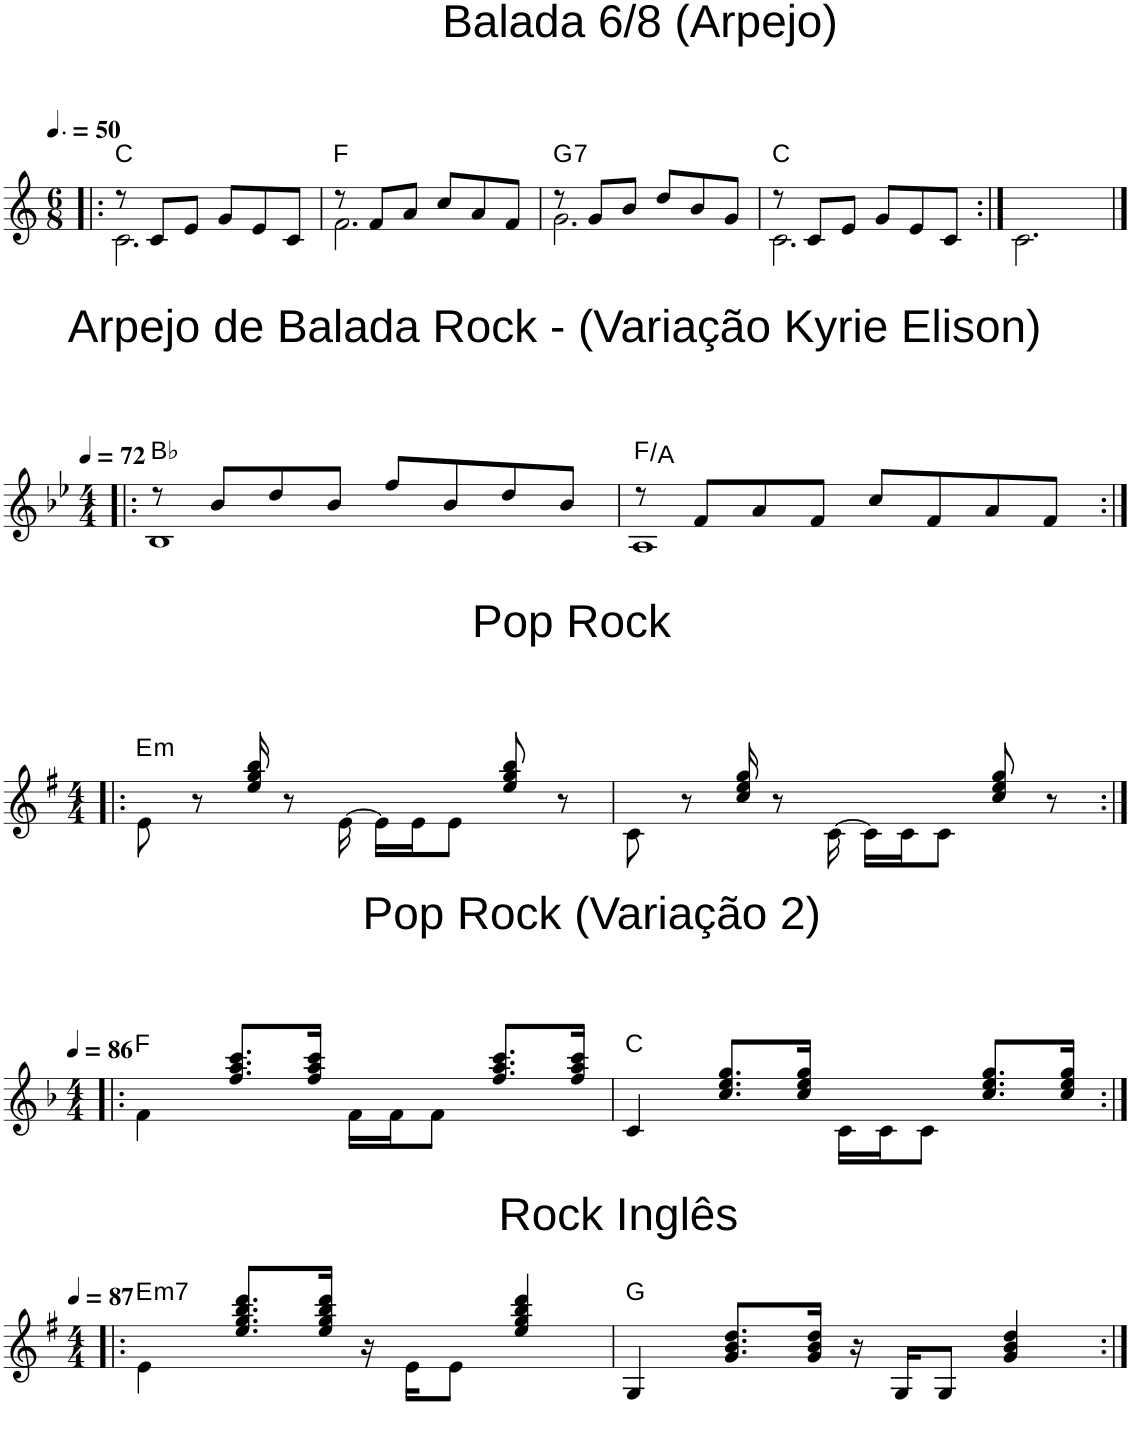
**kern	**harte
*part1	*part1
*staff1	*
*I"Piano	*
*I'Pno	*
!!LO:PB:g=z
*clefG2	*
*k[]	*
*M6/8	*
*MM75	*
=1!|:	=1!|:
*^	*
!LO:TX:a:t=Balada 6/8 (Arpejo)	!	!
8r	2.c\	C:maj
8c/L	.	.
8e/J	.	.
8g/L	.	.
8e/	.	.
8c/J	.	.
=2	=2	=2
8r	2.f\	F:maj
8f/L	.	.
8a/J	.	.
8cc/L	.	.
8a/	.	.
8f/J	.	.
=3	=3	=3
!	!	!LO:H:kt=7
8r	2.g\	G:7
8g/L	.	.
8b/J	.	.
8dd/L	.	.
8b/	.	.
8g/J	.	.
=4	=4	=4
8r	2.c\	C:maj
8c/L	.	.
8e/J	.	.
8g/L	.	.
8e/	.	.
8c/J	.	.
*v	*v	*
=5:|!	=5:|!
2.c\	.
!!LO:LB:g=z
=1|!:	=1|!:
*k[b-e-]	*
*M4/4	*
*MM72	*
*^	*
!LO:TX:a:t=Arpejo de Balada Rock - (Variação Kyrie Elison)	!	!
8r	1B-	Bb:maj
8b-/L	.	.
8dd/	.	.
8b-/J	.	.
8ff/L	.	.
8b-/	.	.
8dd/	.	.
8b-/J	.	.
=2	=2	=2
8r	1A	F:maj/3
8f/L	.	.
8a/	.	.
8f/J	.	.
8cc/L	.	.
8f/	.	.
8a/	.	.
8f/J	.	.
*v	*v	*
!!LO:LB:g=z
=1:|!|:	=1:|!|:
*k[f#]	*
*M4/4	*
!LO:TX:a:t=Pop Rock	!
!	!LO:H:kt=m
8e\	E:min
8r	.
16ee/ 16gg/ 16bb/	.
8r	.
[16e\	.
16e\LL]	.
16e\J	.
8e\J	.
8ee/ 8gg/ 8bb/	.
8r	.
=2	=2
8c\	.
8r	.
16cc/ 16ee/ 16gg/	.
8r	.
[16c\	.
16c\LL]	.
16c\J	.
8c\J	.
8cc/ 8ee/ 8gg/	.
8r	.
!!LO:LB:g=z
=1:|!|:	=1:|!|:
*k[b-]	*
*M4/4	*
*MM86	*
!LO:TX:a:t=Pop Rock (Variação 2)	!
4f\	F:maj
8.ff/ 8.aa/ 8.ccc/L	.
16ff/ 16aa/ 16ccc/Jk	.
16f\LL	.
16f\J	.
8f\J	.
8.ff/ 8.aa/ 8.ccc/L	.
16ff/ 16aa/ 16ccc/Jk	.
=2	=2
4c/	C:maj
8.cc/ 8.ee/ 8.gg/L	.
16cc/ 16ee/ 16gg/Jk	.
16c\LL	.
16c\J	.
8c\J	.
8.cc/ 8.ee/ 8.gg/L	.
16cc/ 16ee/ 16gg/Jk	.
!!LO:LB:g=z
=1:|!|:	=1:|!|:
*k[f#]	*
*M4/4	*
*MM87	*
!LO:TX:a:t=Rock Inglês	!
!	!LO:H:kt=m7
4e\	E:min7
8.ee/ 8.gg/ 8.bb/ 8.ddd/L	.
16ee/ 16gg/ 16bb/ 16ddd/Jk	.
16r	.
16e\KL	.
8e\J	.
4ee/ 4gg/ 4bb/ 4ddd/	.
=2	=2
4G/	G:maj
8.g/ 8.b/ 8.dd/L	.
16g/ 16b/ 16dd/Jk	.
16r	.
16G/KL	.
8G/J	.
4g/ 4b/ 4dd/	.
=:|!	=:|!
*-	*-
